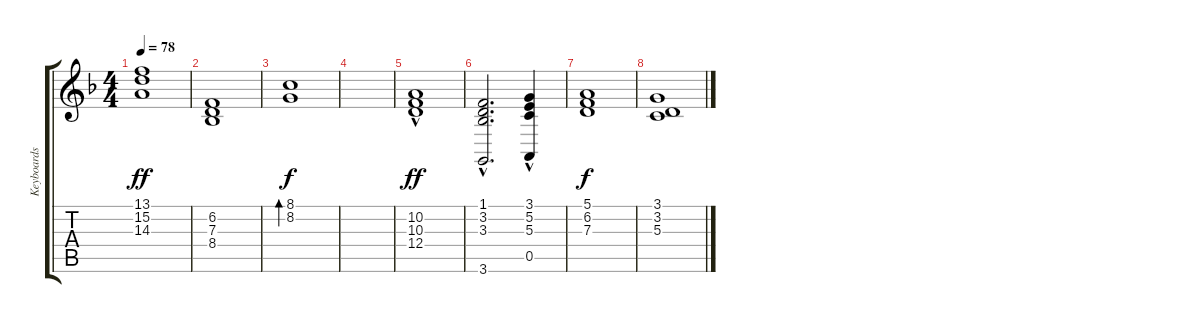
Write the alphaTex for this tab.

\track ("Keyboards" "Keyboards") {instrument electricpiano1}
\staff {score tabs}
\tuning (E4 B3 G3 D3 A2 E2) {hide}
\ts (4 4)
\tempo 78
\clef g2
\ks f
(13.1 15.2 14.3).1{dy ff} |
(6.2 7.3 8.4).1 |
(8.1 8.2).1{bd 240 dy f} |
|
(10.2{hac} 10.3{hac} 12.4{hac}).1{dy ff} |
(1.1 3.2 3.3 3.6{hac}).2{d} (3.1{hac} 5.2{hac} 5.3{hac} 0.5).4 |
(5.1 6.2 7.3).1{dy f} |
(3.1 3.2 5.3).1
